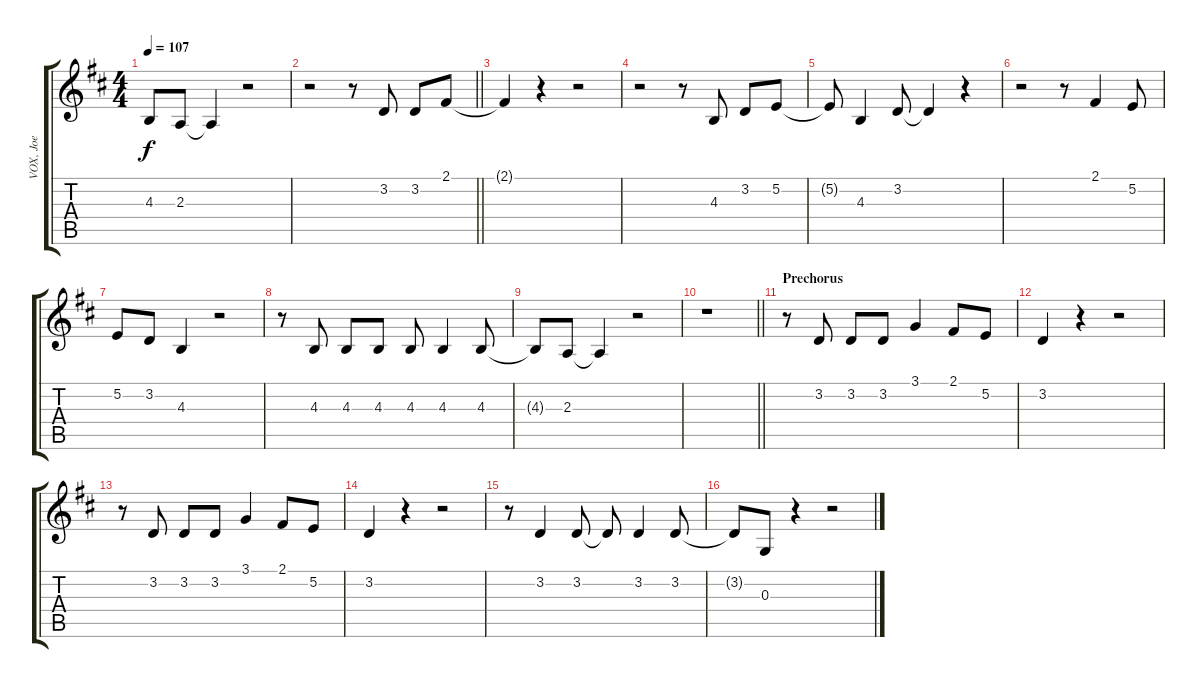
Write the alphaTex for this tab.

\track ("VOX, Joe" "VOX, Joe") {instrument lead1square}
\staff {score tabs}
\tuning (E4 B3 G3 D3 A2 E2) {hide}
\ts (4 4)
\tempo 107
\clef g2
\ks d
4.3{t}.8{dy f} 2.3.8 2.3{t}.4 r.2 |
\barLineRight lightlight
r.2 r.8 3.2.8 3.2.8 2.1.8 |
2.1{t}.4 r.4 r.2 |
r.2 r.8 4.3.8 3.2.8 5.2.8 |
5.2{t}.8 4.3.4 3.2.8 3.2{t}.4 r.4 |
r.2 r.8 2.1.4 5.2.8 |
5.2.8 3.2.8 4.3.4 r.2 |
r.8 4.3.8 4.3.8 4.3.8 4.3.8 4.3.4 4.3.8 |
4.3{t}.8 2.3.8 2.3{t}.4 r.2 |
\barLineRight lightlight
r.1 |
\section ("" "Prechorus")
r.8 3.2.8 3.2.8 3.2.8 3.1.4 2.1.8 5.2.8 |
3.2.4 r.4 r.2 |
r.8 3.2.8 3.2.8 3.2.8 3.1.4 2.1.8 5.2.8 |
3.2.4 r.4 r.2 |
r.8 3.2.4 3.2.8 3.2{t}.8 3.2.4 3.2.8 |
3.2{t}.8 0.3.8 r.4 r.2
